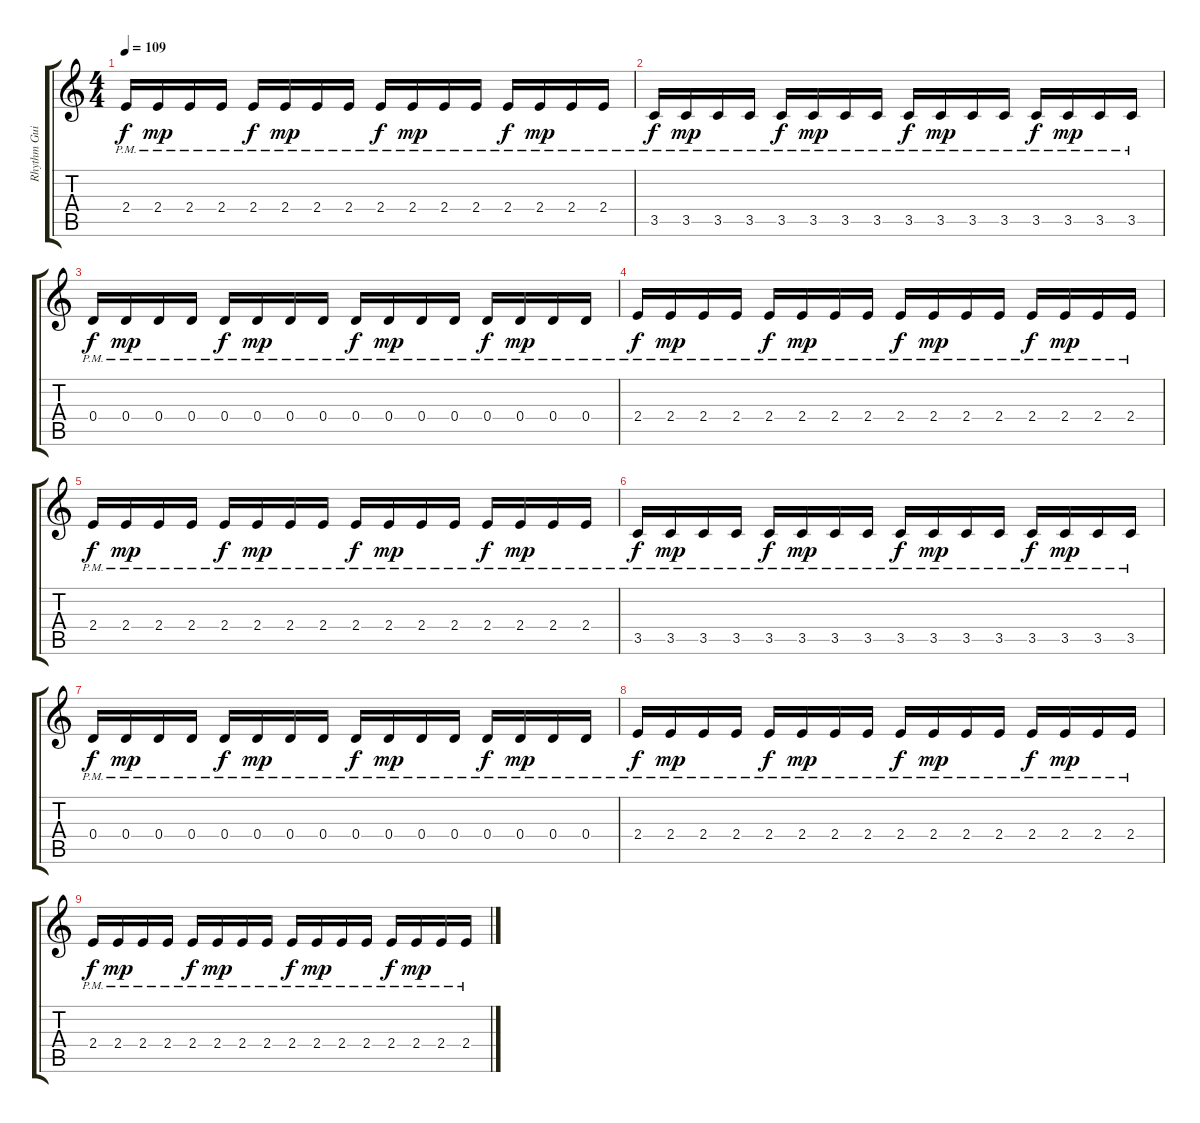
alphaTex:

\track ("Rhythm Guitar" "Rhythm Gui") {instrument distortionguitar}
\staff {score tabs}
\tuning (E4 B3 G3 D3 A2 E2) {hide}
\ts (4 4)
\tempo 109
\clef g2
\ks c
2.4{pm}.16{dy f} 2.4{pm}.16{dy mp} 2.4{pm}.16 2.4{pm}.16 2.4{pm}.16{dy f} 2.4{pm}.16{dy mp} 2.4{pm}.16 2.4{pm}.16 2.4{pm}.16{dy f} 2.4{pm}.16{dy mp} 2.4{pm}.16 2.4{pm}.16 2.4{pm}.16{dy f} 2.4{pm}.16{dy mp} 2.4{pm}.16 2.4{pm}.16 |
3.5{pm}.16{dy f} 3.5{pm}.16{dy mp} 3.5{pm}.16 3.5{pm}.16 3.5{pm}.16{dy f} 3.5{pm}.16{dy mp} 3.5{pm}.16 3.5{pm}.16 3.5{pm}.16{dy f} 3.5{pm}.16{dy mp} 3.5{pm}.16 3.5{pm}.16 3.5{pm}.16{dy f} 3.5{pm}.16{dy mp} 3.5{pm}.16 3.5{pm}.16 |
0.4{pm}.16{dy f} 0.4{pm}.16{dy mp} 0.4{pm}.16 0.4{pm}.16 0.4{pm}.16{dy f} 0.4{pm}.16{dy mp} 0.4{pm}.16 0.4{pm}.16 0.4{pm}.16{dy f} 0.4{pm}.16{dy mp} 0.4{pm}.16 0.4{pm}.16 0.4{pm}.16{dy f} 0.4{pm}.16{dy mp} 0.4{pm}.16 0.4{pm}.16 |
2.4{pm}.16{dy f} 2.4{pm}.16{dy mp} 2.4{pm}.16 2.4{pm}.16 2.4{pm}.16{dy f} 2.4{pm}.16{dy mp} 2.4{pm}.16 2.4{pm}.16 2.4{pm}.16{dy f} 2.4{pm}.16{dy mp} 2.4{pm}.16 2.4{pm}.16 2.4{pm}.16{dy f} 2.4{pm}.16{dy mp} 2.4{pm}.16 2.4{pm}.16 |
2.4{pm}.16{dy f} 2.4{pm}.16{dy mp} 2.4{pm}.16 2.4{pm}.16 2.4{pm}.16{dy f} 2.4{pm}.16{dy mp} 2.4{pm}.16 2.4{pm}.16 2.4{pm}.16{dy f} 2.4{pm}.16{dy mp} 2.4{pm}.16 2.4{pm}.16 2.4{pm}.16{dy f} 2.4{pm}.16{dy mp} 2.4{pm}.16 2.4{pm}.16 |
3.5{pm}.16{dy f volume 0} 3.5{pm}.16{dy mp} 3.5{pm}.16 3.5{pm}.16 3.5{pm}.16{dy f} 3.5{pm}.16{dy mp} 3.5{pm}.16 3.5{pm}.16 3.5{pm}.16{dy f} 3.5{pm}.16{dy mp} 3.5{pm}.16 3.5{pm}.16 3.5{pm}.16{dy f} 3.5{pm}.16{dy mp} 3.5{pm}.16 3.5{pm}.16 |
0.4{pm}.16{dy f} 0.4{pm}.16{dy mp} 0.4{pm}.16 0.4{pm}.16 0.4{pm}.16{dy f} 0.4{pm}.16{dy mp} 0.4{pm}.16 0.4{pm}.16 0.4{pm}.16{dy f} 0.4{pm}.16{dy mp} 0.4{pm}.16 0.4{pm}.16 0.4{pm}.16{dy f} 0.4{pm}.16{dy mp} 0.4{pm}.16 0.4{pm}.16 |
2.4{pm}.16{dy f} 2.4{pm}.16{dy mp} 2.4{pm}.16 2.4{pm}.16 2.4{pm}.16{dy f} 2.4{pm}.16{dy mp} 2.4{pm}.16 2.4{pm}.16 2.4{pm}.16{dy f} 2.4{pm}.16{dy mp} 2.4{pm}.16 2.4{pm}.16 2.4{pm}.16{dy f} 2.4{pm}.16{dy mp} 2.4{pm}.16 2.4{pm}.16 |
2.4{pm}.16{dy f} 2.4{pm}.16{dy mp} 2.4{pm}.16 2.4{pm}.16 2.4{pm}.16{dy f} 2.4{pm}.16{dy mp} 2.4{pm}.16 2.4{pm}.16 2.4{pm}.16{dy f} 2.4{pm}.16{dy mp} 2.4{pm}.16 2.4{pm}.16 2.4{pm}.16{dy f} 2.4{pm}.16{dy mp} 2.4{pm}.16 2.4{pm}.16
